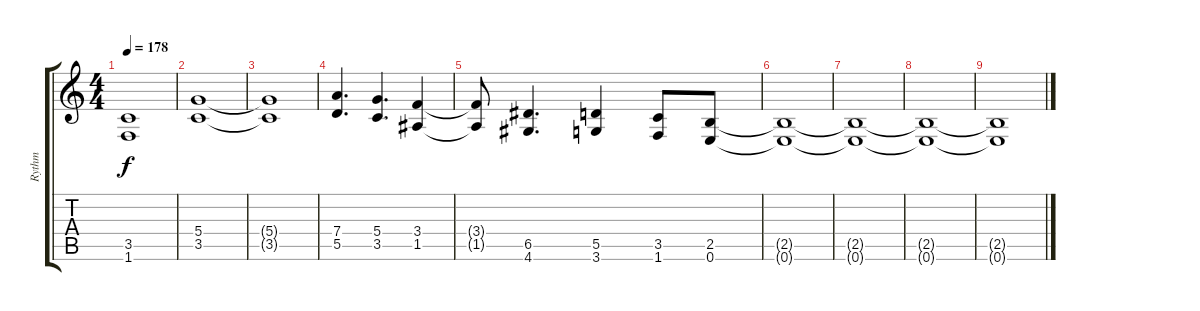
\track ("Rythm" "Rythm") {instrument distortionguitar}
\staff {score tabs}
\tuning (E4 B3 G3 D3 A2 E2) {hide}
\ts (4 4)
\tempo 178
\clef g2
\ks c
(3.5{t} 1.6{t}).1{dy f} |
(5.4 3.5).1 |
(5.4{t} 3.5{t}).1 |
\section ("" "")
(7.4 5.5).4{d} (5.4 3.5).4{d} (3.4 1.5).4 |
(3.4{t} 1.5{t}).8 (6.5 4.6).4{d} (5.5 3.6).4 (3.5 1.6).8 (2.5 0.6).8 |
(2.5{t} 0.6{t}).1 |
(2.5{t} 0.6{t}).1 |
(2.5{t} 0.6{t}).1 |
(2.5{t} 0.6{t}).1
